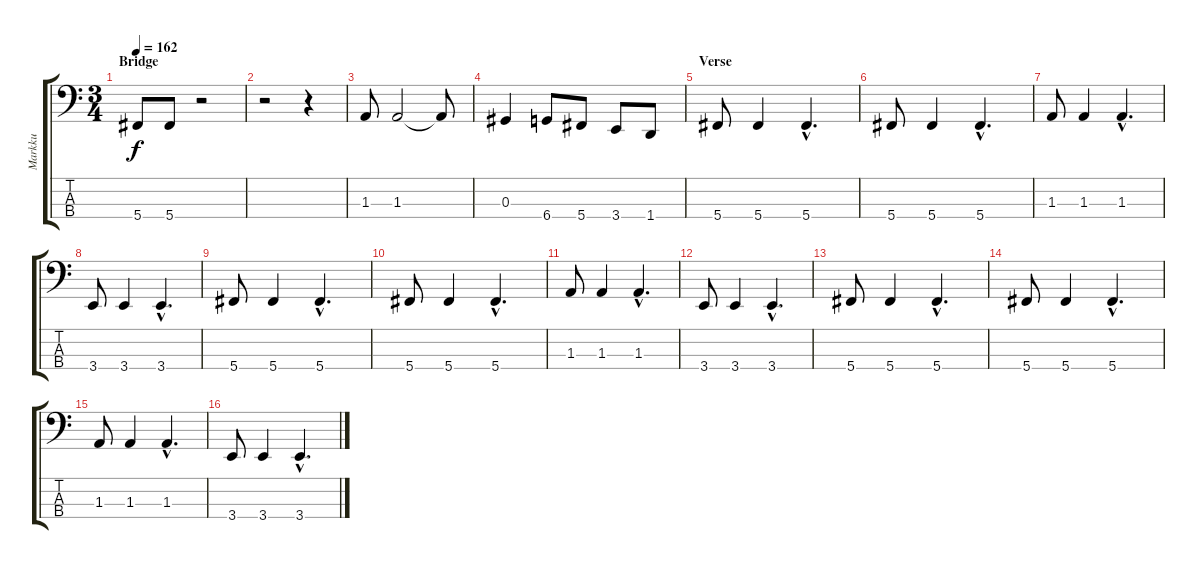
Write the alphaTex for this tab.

\track ("Markku" "Markku") {instrument electricbasspick}
\staff {score tabs}
\tuning (Gb2 Db2 Ab1 Db1) {hide}
\ts (3 4)
\section ("" "Bridge")
\tempo 162
\clef f4
\ks c
5.4.8{dy f} 5.4.8 r.2 |
r.2 r.4 |
1.3.8 1.3.2 1.3{t}.8 |
0.3.4 6.4.8 5.4.8 3.4.8 1.4.8 |
\section ("" "Verse")
5.4.8 5.4.4 5.4{hac}.4{d} |
5.4.8 5.4.4 5.4{hac}.4{d} |
1.3.8 1.3.4 1.3{hac}.4{d} |
3.4.8 3.4.4 3.4{hac}.4{d} |
5.4.8 5.4.4 5.4{hac}.4{d} |
5.4.8 5.4.4 5.4{hac}.4{d} |
1.3.8 1.3.4 1.3{hac}.4{d} |
3.4.8 3.4.4 3.4{hac}.4{d} |
5.4.8 5.4.4 5.4{hac}.4{d} |
5.4.8 5.4.4 5.4{hac}.4{d} |
1.3.8 1.3.4 1.3{hac}.4{d} |
3.4.8 3.4.4 3.4{hac}.4{d}
